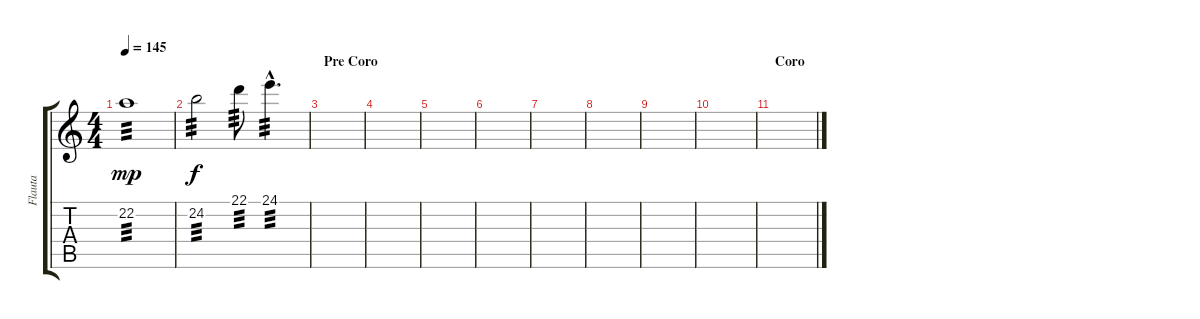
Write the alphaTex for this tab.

\track ("Flauta" "Flauta") {instrument flute}
\staff {score tabs}
\tuning (E4 B3 G3 D3 A2 E2) {hide}
\ts (4 4)
\tempo 145
\clef g2
\ks c
22.2.1{tp 3 dy mp} |
24.2.2{tp 3 dy f} 22.1.8{tp 3} 24.1{hac}.4{d tp 3} |
\section ("" "Pre Coro")
|
|
|
|
|
|
|
|
\section ("" "Coro")
